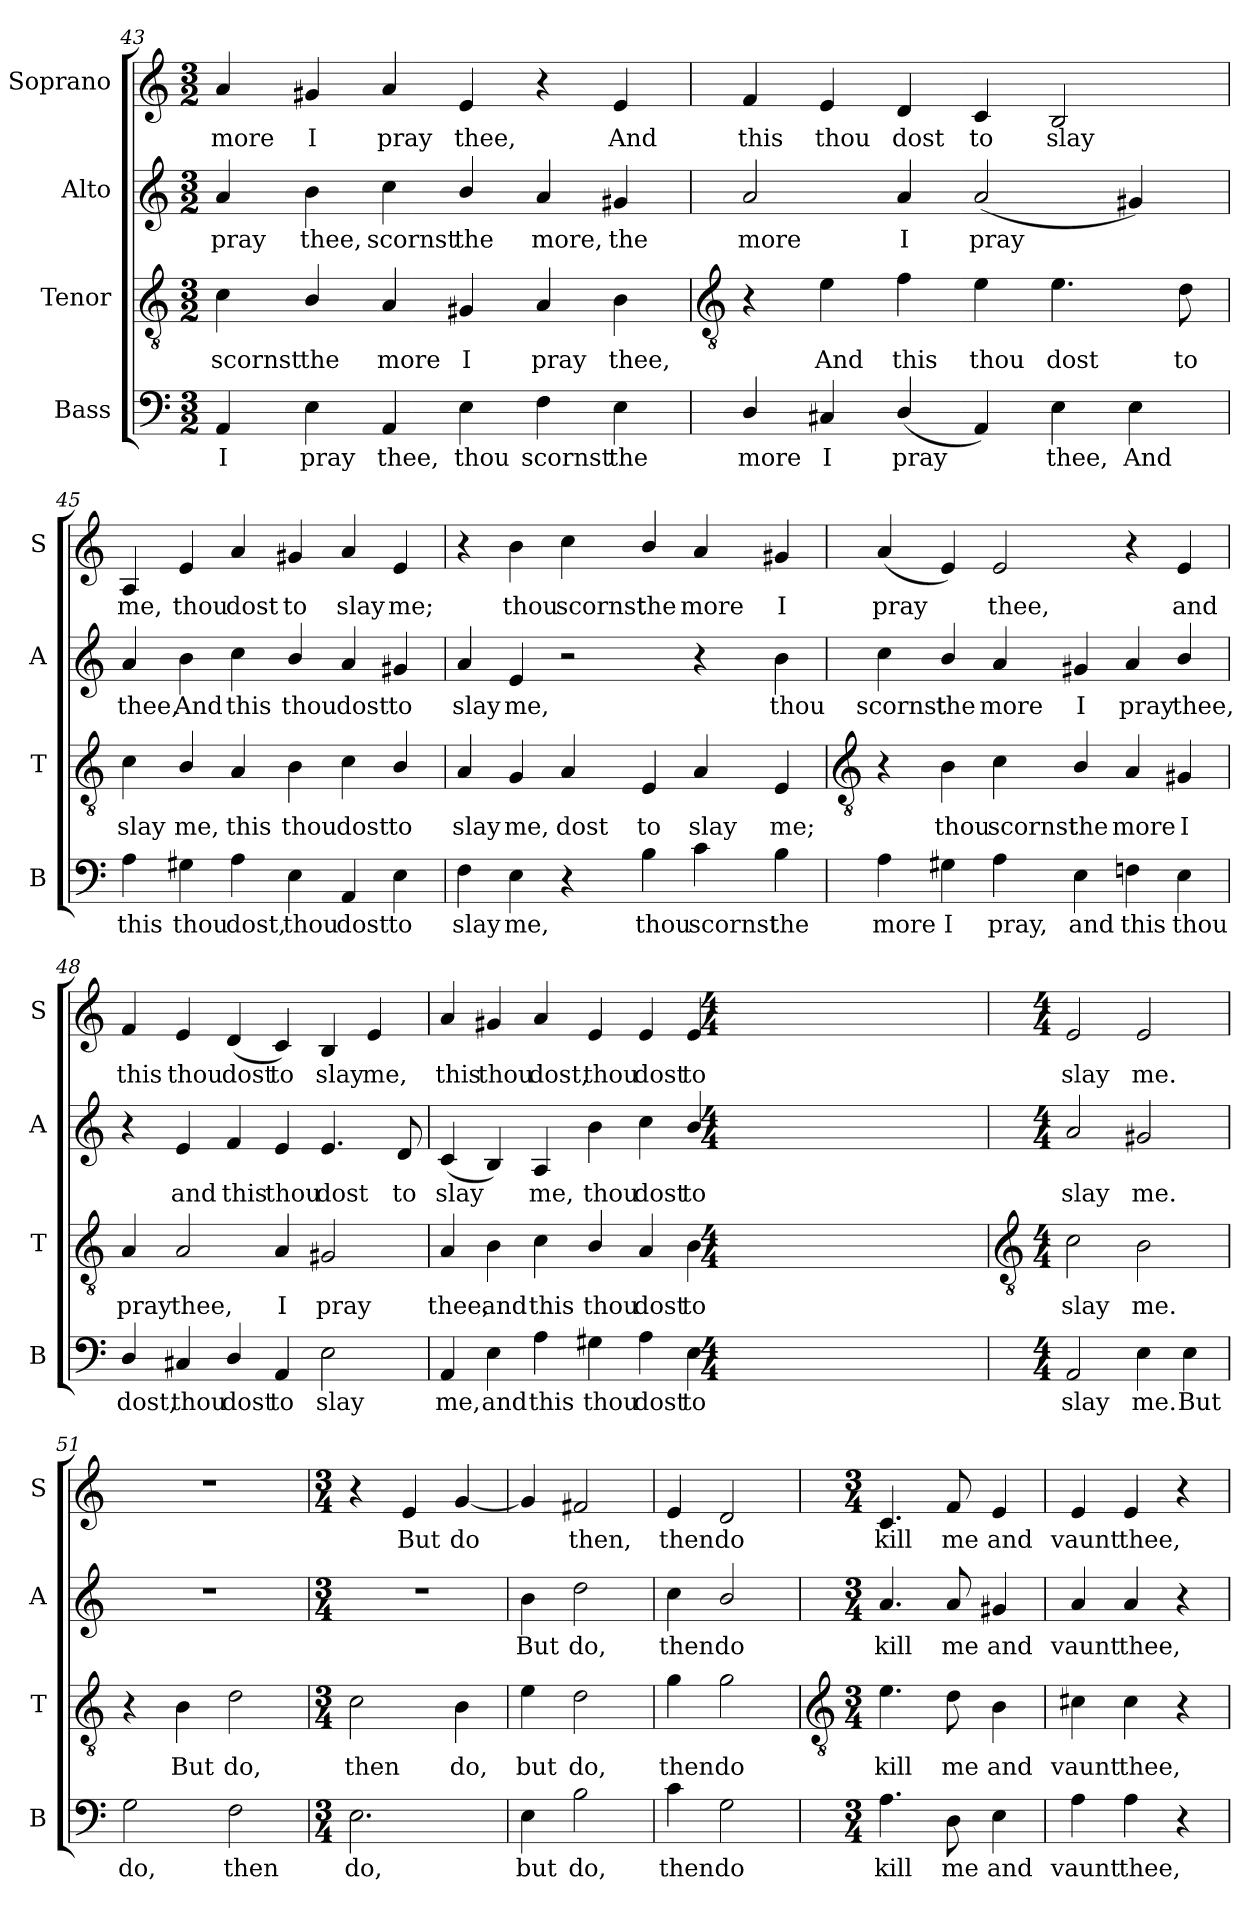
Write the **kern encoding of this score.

**kern	**text	**kern	**text	**kern	**text	**kern	**text
*part4	*part4	*part3	*part3	*part2	*part2	*part1	*part1
*staff4	*staff4	*staff3	*staff3	*staff2	*staff2	*staff1	*staff1
*I"Bass	*	*I"Tenor	*	*I"Alto	*	*I"Soprano	*
*I'B	*	*I'T	*	*I'A	*	*I'S	*
*clefF4	*	*clefGv2	*	*clefG2	*	*clefG2	*
*k[]	*	*k[]	*	*k[]	*	*k[]	*
*C:	*	*C:	*	*C:	*	*C:	*
*M3/2	*	*M3/2	*	*M3/2	*	*M3/2	*
=43	=43	=43	=43	=43	=43	=43	=43
!	!LO:LY:b	!	!LO:LY:b	!	!LO:LY:b	!	!LO:LY:b
4AA	I	4c	scornst	4a	pray	4a	more
!	!LO:LY:b	!	!LO:LY:b	!	!LO:LY:b	!	!LO:LY:b
4E	pray	4B/	the	4b	thee,	4g#X	I
!	!LO:LY:b	!	!LO:LY:b	!	!LO:LY:b	!	!LO:LY:b
4AA	thee,	4A	more	4cc	scornst	4a	pray
!	!LO:LY:b	!	!LO:LY:b	!	!LO:LY:b	!	!LO:LY:b
4E	thou	4G#X	I	4b/	the	4e	thee,
!	!LO:LY:b	!	!LO:LY:b	!	!LO:LY:b	!	!
4F	scornst	4A	pray	4a	more,	4r	.
!	!LO:LY:b	!	!LO:LY:b	!	!LO:LY:b	!	!LO:LY:b
4E	the	4B	thee,	4g#X	the	4e	And
!!LO:LB:g=z
=44	=44	=44	=44	=44	=44	=44	=44
*	*	*clefGv2	*	*	*	*	*
!	!LO:LY:b	!	!	!	!LO:LY:b	!	!LO:LY:b
4D/	more	4r	.	2a	more	4f	this
!	!LO:LY:b	!	!LO:LY:b	!	!	!	!LO:LY:b
4C#X	I	4e	And	.	.	4e	thou
!	!LO:LY:b	!	!LO:LY:b	!	!LO:LY:b	!	!LO:LY:b
(<4D/	pray	4f	this	4a	I	4d	dost
!	!	!	!LO:LY:b	!	!LO:LY:b	!	!LO:LY:b
4AA)	.	4e	thou	(<2a	pray	4c	to
!	!LO:LY:b	!	!LO:LY:b	!	!	!	!LO:LY:b
4E	thee,	4.e	dost	.	.	2B	slay
!	!LO:LY:b	!	!	!	!	!	!
4E	And	.	.	4g#X)	.	.	.
!	!	!	!LO:LY:b	!	!	!	!
.	.	8d	to	.	.	.	.
=45	=45	=45	=45	=45	=45	=45	=45
!	!LO:LY:b	!	!LO:LY:b	!	!LO:LY:b	!	!LO:LY:b
4A	this	4c	slay	4a	thee,	4A	me,
!	!LO:LY:b	!	!LO:LY:b	!	!LO:LY:b	!	!LO:LY:b
4G#X	thou	4B/	me,	4b	And	4e	thou
!	!LO:LY:b	!	!LO:LY:b	!	!LO:LY:b	!	!LO:LY:b
4A	dost,	4A	this	4cc	this	4a	dost
!	!LO:LY:b	!	!LO:LY:b	!	!LO:LY:b	!	!LO:LY:b
4E	thou	4B	thou	4b/	thou	4g#X	to
!	!LO:LY:b	!	!LO:LY:b	!	!LO:LY:b	!	!LO:LY:b
4AA	dost	4c	dost	4a	dost	4a	slay
!	!LO:LY:b	!	!LO:LY:b	!	!LO:LY:b	!	!LO:LY:b
4E	to	4B/	to	4g#X	to	4e	me;
=46	=46	=46	=46	=46	=46	=46	=46
!	!LO:LY:b	!	!LO:LY:b	!	!LO:LY:b	!	!
4F	slay	4A	slay	4a	slay	4r	.
!	!LO:LY:b	!	!LO:LY:b	!	!LO:LY:b	!	!LO:LY:b
4E	me,	4G	me,	4e	me,	4b	thou
!	!	!	!LO:LY:b	!	!	!	!LO:LY:b
4r	.	4A	dost	2r	.	4cc	scornst
!	!LO:LY:b	!	!LO:LY:b	!	!	!	!LO:LY:b
4B	thou	4E	to	.	.	4b/	the
!	!LO:LY:b	!	!LO:LY:b	!	!	!	!LO:LY:b
4c	scornst	4A	slay	4r	.	4a	more
!	!LO:LY:b	!	!LO:LY:b	!	!LO:LY:b	!	!LO:LY:b
4B	the	4E	me;	4b	thou	4g#X	I
!!LO:LB:g=z
=47	=47	=47	=47	=47	=47	=47	=47
*	*	*clefGv2	*	*	*	*	*
!	!LO:LY:b	!	!	!	!LO:LY:b	!	!LO:LY:b
4A	more	4r	.	4cc	scornst	(<4a	pray
!	!LO:LY:b	!	!LO:LY:b	!	!LO:LY:b	!	!
4G#X	I	4B	thou	4b/	the	4e)	.
!	!LO:LY:b	!	!LO:LY:b	!	!LO:LY:b	!	!LO:LY:b
4A	pray,	4c	scornst	4a	more	2e	thee,
!	!LO:LY:b	!	!LO:LY:b	!	!LO:LY:b	!	!
4E	and	4B/	the	4g#X	I	.	.
!	!LO:LY:b	!	!LO:LY:b	!	!LO:LY:b	!	!
4Fn	this	4A	more	4a	pray	4r	.
!	!LO:LY:b	!	!LO:LY:b	!	!LO:LY:b	!	!LO:LY:b
4E	thou	4G#X	I	4b/	thee,	4e	and
=48	=48	=48	=48	=48	=48	=48	=48
!	!LO:LY:b	!	!LO:LY:b	!	!	!	!LO:LY:b
4D/	dost,	4A	pray	4r	.	4f	this
!	!LO:LY:b	!	!LO:LY:b	!	!LO:LY:b	!	!LO:LY:b
4C#X	thou	2A	thee,	4e	and	4e	thou
!	!LO:LY:b	!	!	!	!LO:LY:b	!	!LO:LY:b
4D/	dost	.	.	4f	this	(<4d	dost
!	!LO:LY:b	!	!LO:LY:b	!	!LO:LY:b	!	!LO:LY:b
4AA	to	4A	I	4e	thou	4c)	to
!	!LO:LY:b	!	!LO:LY:b	!	!LO:LY:b	!	!LO:LY:b
2E	slay	2G#X	pray	4.e	dost	4B	slay
!	!	!	!	!	!	!	!LO:LY:b
.	.	.	.	.	.	4e	me,
!	!	!	!	!	!LO:LY:b	!	!
.	.	.	.	8d	to	.	.
=49	=49	=49	=49	=49	=49	=49	=49
!	!LO:LY:b	!	!LO:LY:b	!	!LO:LY:b	!	!LO:LY:b
4AA	me,	4A	thee,	(<4c	slay	4a	this
!	!LO:LY:b	!	!LO:LY:b	!	!	!	!LO:LY:b
4E	and	4B	and	4B)	.	4g#X	thou
!	!LO:LY:b	!	!LO:LY:b	!	!LO:LY:b	!	!LO:LY:b
4A	this	4c	this	4A	me,	4a	dost,
!	!LO:LY:b	!	!LO:LY:b	!	!LO:LY:b	!	!LO:LY:b
4G#X	thou	4B/	thou	4b	thou	4e	thou
!	!LO:LY:b	!	!LO:LY:b	!	!LO:LY:b	!	!LO:LY:b
4A	dost	4A	dost	4cc	dost	4e	dost
!	!LO:LY:b	!	!LO:LY:b	!	!LO:LY:b	!	!LO:LY:b
4E	to	4B	to	4b/	to	4e	to
*M4/4	*	*M4/4	*	*M4/4	*	*M4/4	*
*met(c)	*	*met(c)	*	*met(c)	*	*met(c)	*
!!LO:LB:g=z
=50	=50	=50	=50	=50	=50	=50	=50
*	*	*clefGv2	*	*	*	*	*
*M4/4	*	*M4/4	*	*M4/4	*	*M4/4	*
!	!LO:LY:b	!	!LO:LY:b	!	!LO:LY:b	!	!LO:LY:b
2AA	slay	2c	slay	2a	slay	2e	slay
!	!LO:LY:b	!	!LO:LY:b	!	!LO:LY:b	!	!LO:LY:b
4E	me.	2B	me.	2g#X	me.	2e	me.
!	!LO:LY:b	!	!	!	!	!	!
4E	But	.	.	.	.	.	.
=51	=51	=51	=51	=51	=51	=51	=51
!	!LO:LY:b	!	!	!	!	!	!
2G	do,	4r	.	1r	.	1r	.
!	!	!	!LO:LY:b	!	!	!	!
.	.	4B	But	.	.	.	.
!	!LO:LY:b	!	!LO:LY:b	!	!	!	!
2F	then	2d	do,	.	.	.	.
=52	=52	=52	=52	=52	=52	=52	=52
*M3/4	*	*M3/4	*	*M3/4	*	*M3/4	*
!	!LO:LY:b	!	!LO:LY:b	!LO:N:vis=1	!	!	!
2.E	do,	2c	then	2.r	.	4r	.
!	!	!	!	!	!	!	!LO:LY:b
.	.	.	.	.	.	4e	But
!	!	!	!LO:LY:b	!	!	!	!LO:LY:b
.	.	4B	do,	.	.	[4g	do
=53	=53	=53	=53	=53	=53	=53	=53
!	!LO:LY:b	!	!LO:LY:b	!	!LO:LY:b	!	!
4E	but	4e	but	4b	But	4g]	.
!	!LO:LY:b	!	!LO:LY:b	!	!LO:LY:b	!	!LO:LY:b
2B	do,	2d	do,	2dd	do,	2f#X	then,
=54	=54	=54	=54	=54	=54	=54	=54
!	!LO:LY:b	!	!LO:LY:b	!	!LO:LY:b	!	!LO:LY:b
4c	then	4g	then	4cc	then	4e	then
!	!LO:LY:b	!	!LO:LY:b	!	!LO:LY:b	!	!LO:LY:b
2G	do	2g	do	2b/	do	2d	do
!!LO:LB:g=z
=55	=55	=55	=55	=55	=55	=55	=55
*	*	*clefGv2	*	*	*	*	*
*M3/4	*	*M3/4	*	*M3/4	*	*M3/4	*
!	!LO:LY:b	!	!LO:LY:b	!	!LO:LY:b	!	!LO:LY:b
4.A	kill	4.e	kill	4.a	kill	4.c	kill
!	!LO:LY:b	!	!LO:LY:b	!	!LO:LY:b	!	!LO:LY:b
8D	me	8d	me	8a	me	8f	me
!	!LO:LY:b	!	!LO:LY:b	!	!LO:LY:b	!	!LO:LY:b
4E	and	4B	and	4g#X	and	4e	and
=56	=56	=56	=56	=56	=56	=56	=56
!	!LO:LY:b	!	!LO:LY:b	!	!LO:LY:b	!	!LO:LY:b
4A	vaunt	4c#X	vaunt	4a	vaunt	4e	vaunt
!	!LO:LY:b	!	!LO:LY:b	!	!LO:LY:b	!	!LO:LY:b
4A	thee,	4c#	thee,	4a	thee,	4e	thee,
4r	.	4r	.	4r	.	4r	.
=	=	=	=	=	=	=	=
*-	*-	*-	*-	*-	*-	*-	*-
